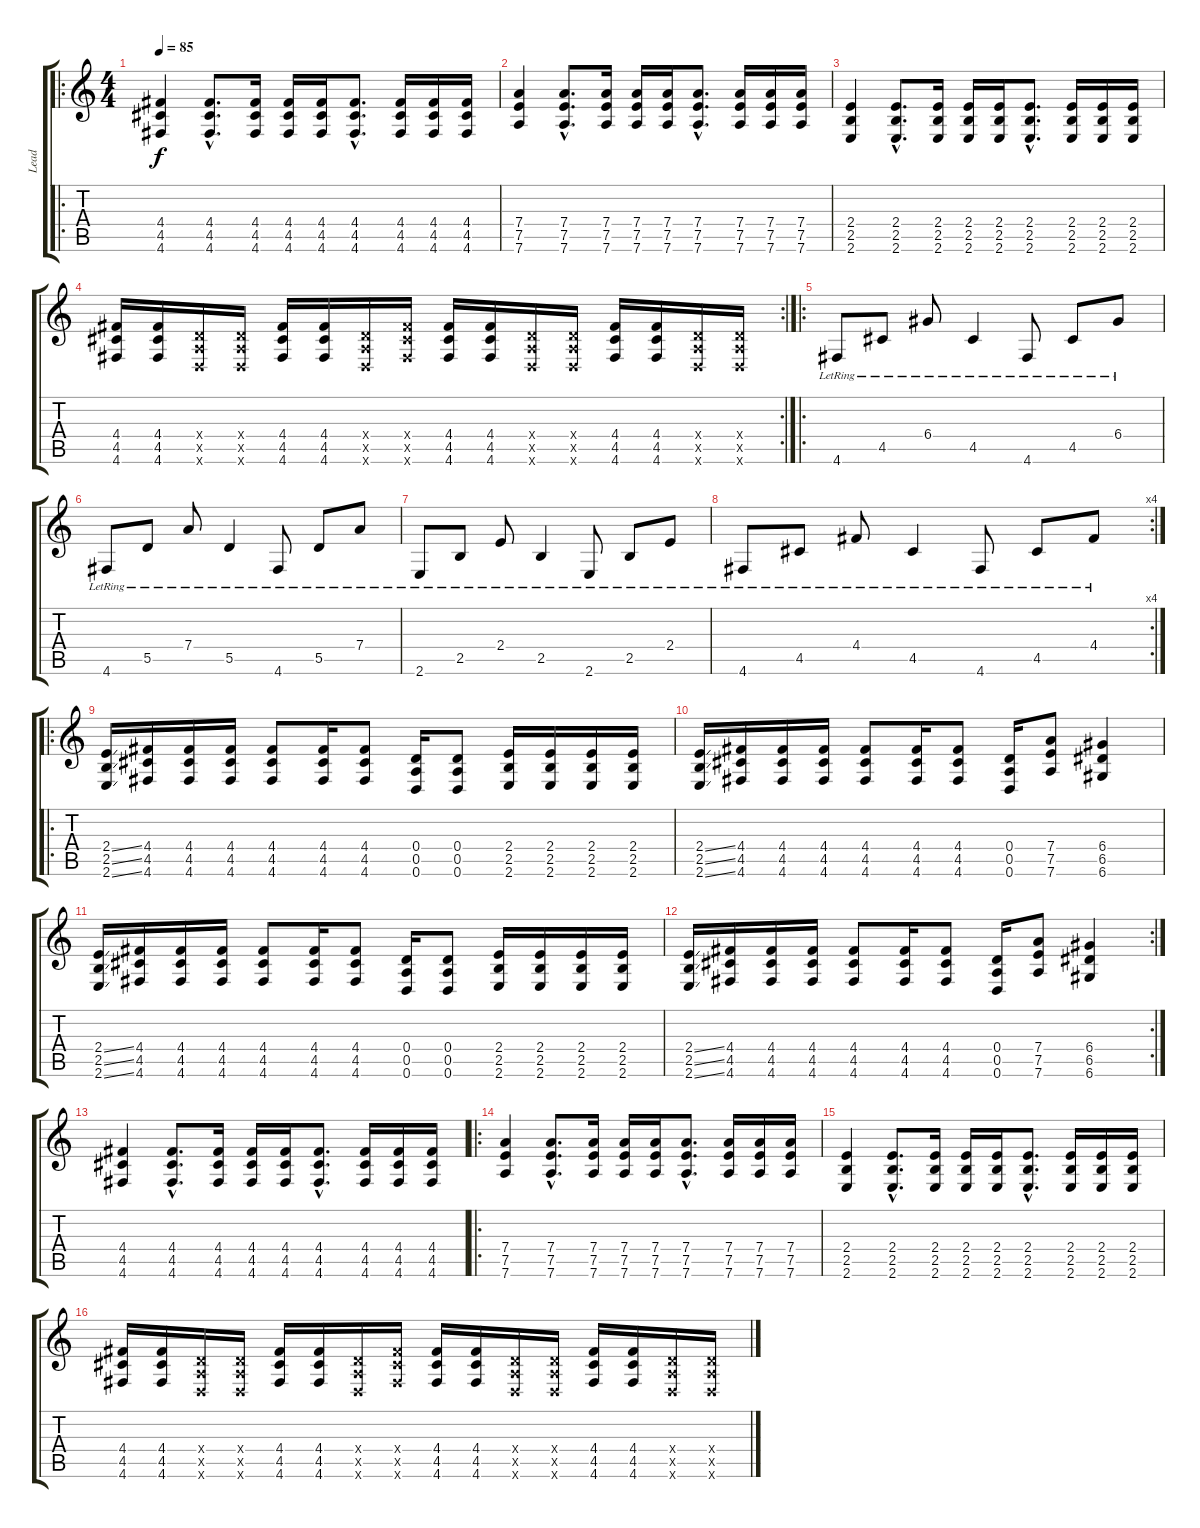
\track ("Lead" "Lead") {instrument electricguitarclean}
\staff {score tabs}
\tuning (E4 B3 G3 D3 A2 D2) {hide}
\ro
\ts (4 4)
\tempo 85
\clef g2
\ks c
(4.4 4.5 4.6).4{dy f instrument distortionguitar} (4.4{hac} 4.5{hac} 4.6{hac}).8{d} (4.4 4.5 4.6).16 (4.4 4.5 4.6).16 (4.4 4.5 4.6).16 (4.4{hac} 4.5{hac} 4.6{hac}).8{d} (4.4 4.5 4.6).16 (4.4 4.5 4.6).16 (4.4 4.5 4.6).16 |
(7.4 7.5 7.6).4{instrument distortionguitar} (7.4{hac} 7.5{hac} 7.6{hac}).8{d} (7.4 7.5 7.6).16 (7.4 7.5 7.6).16 (7.4 7.5 7.6).16 (7.4{hac} 7.5{hac} 7.6{hac}).8{d} (7.4 7.5 7.6).16 (7.4 7.5 7.6).16 (7.4 7.5 7.6).16 |
(2.4 2.5 2.6).4{instrument distortionguitar} (2.4{hac} 2.5{hac} 2.6{hac}).8{d} (2.4 2.5 2.6).16 (2.4 2.5 2.6).16 (2.4 2.5 2.6).16 (2.4{hac} 2.5{hac} 2.6{hac}).8{d} (2.4 2.5 2.6).16 (2.4 2.5 2.6).16 (2.4 2.5 2.6).16 |
\rc 2
(4.4 4.5 4.6).16 (4.4 4.5 4.6).16 (0.4{x} 0.5{x} 0.6{x}).16 (0.4{x} 0.5{x} 0.6{x}).16 (4.4 4.5 4.6).16 (4.4 4.5 4.6).16 (0.4{x} 0.5{x} 0.6{x}).16 (4.4{x} 4.5{x} 4.6{x}).16 (4.4 4.5 4.6).16 (4.4 4.5 4.6).16 (0.4{x} 0.5{x} 0.6{x}).16 (0.4{x} 0.5{x} 0.6{x}).16 (4.4 4.5 4.6).16 (4.4 4.5 4.6).16 (0.4{x} 0.5{x} 0.6{x}).16 (0.4{x} 0.5{x} 0.6{x}).16 |
\ro
4.6{lr}.8{instrument electricguitarclean} 4.5{lr}.8 6.4{lr}.8 4.5{lr}.4 4.6{lr}.8 4.5{lr}.8 6.4{lr}.8 |
4.6{lr}.8 5.5{lr}.8 7.4{lr}.8 5.5{lr}.4 4.6{lr}.8 5.5{lr}.8 7.4{lr}.8 |
2.6{lr}.8 2.5{lr}.8 2.4{lr}.8 2.5{lr}.4 2.6{lr}.8 2.5{lr}.8 2.4{lr}.8 |
\rc 4
4.6{lr}.8 4.5{lr}.8 4.4{lr}.8 4.5{lr}.4 4.6{lr}.8 4.5{lr}.8 4.4{lr}.8 |
\ro
(2.4{ss} 2.5{ss} 2.6{ss}).16{instrument distortionguitar} (4.4 4.5 4.6).16 (4.4 4.5 4.6).16 (4.4 4.5 4.6).16 (4.4 4.5 4.6).8 (4.4 4.5 4.6).16 (4.4 4.5 4.6).8 (0.4 0.5 0.6).16 (0.4 0.5 0.6).8 (2.4 2.5 2.6).16 (2.4 2.5 2.6).16 (2.4 2.5 2.6).16 (2.4 2.5 2.6).16 |
(2.4{ss} 2.5{ss} 2.6{ss}).16{instrument distortionguitar} (4.4 4.5 4.6).16 (4.4 4.5 4.6).16 (4.4 4.5 4.6).16 (4.4 4.5 4.6).8 (4.4 4.5 4.6).16 (4.4 4.5 4.6).8 (0.4 0.5 0.6).16 (7.4 7.5 7.6).8 (6.4 6.5 6.6).4 |
(2.4{ss} 2.5{ss} 2.6{ss}).16{instrument distortionguitar} (4.4 4.5 4.6).16 (4.4 4.5 4.6).16 (4.4 4.5 4.6).16 (4.4 4.5 4.6).8 (4.4 4.5 4.6).16 (4.4 4.5 4.6).8 (0.4 0.5 0.6).16 (0.4 0.5 0.6).8 (2.4 2.5 2.6).16 (2.4 2.5 2.6).16 (2.4 2.5 2.6).16 (2.4 2.5 2.6).16 |
\rc 2
(2.4{ss} 2.5{ss} 2.6{ss}).16{instrument distortionguitar} (4.4 4.5 4.6).16 (4.4 4.5 4.6).16 (4.4 4.5 4.6).16 (4.4 4.5 4.6).8 (4.4 4.5 4.6).16 (4.4 4.5 4.6).8 (0.4 0.5 0.6).16 (7.4 7.5 7.6).8 (6.4 6.5 6.6).4 |
(4.4 4.5 4.6).4{instrument distortionguitar} (4.4{hac} 4.5{hac} 4.6{hac}).8{d} (4.4 4.5 4.6).16 (4.4 4.5 4.6).16 (4.4 4.5 4.6).16 (4.4{hac} 4.5{hac} 4.6{hac}).8{d} (4.4 4.5 4.6).16 (4.4 4.5 4.6).16 (4.4 4.5 4.6).16 |
\ro
(7.4 7.5 7.6).4{instrument distortionguitar} (7.4{hac} 7.5{hac} 7.6{hac}).8{d} (7.4 7.5 7.6).16 (7.4 7.5 7.6).16 (7.4 7.5 7.6).16 (7.4{hac} 7.5{hac} 7.6{hac}).8{d} (7.4 7.5 7.6).16 (7.4 7.5 7.6).16 (7.4 7.5 7.6).16 |
(2.4 2.5 2.6).4{instrument distortionguitar} (2.4{hac} 2.5{hac} 2.6{hac}).8{d} (2.4 2.5 2.6).16 (2.4 2.5 2.6).16 (2.4 2.5 2.6).16 (2.4{hac} 2.5{hac} 2.6{hac}).8{d} (2.4 2.5 2.6).16 (2.4 2.5 2.6).16 (2.4 2.5 2.6).16 |
(4.4 4.5 4.6).16 (4.4 4.5 4.6).16 (0.4{x} 0.5{x} 0.6{x}).16 (0.4{x} 0.5{x} 0.6{x}).16 (4.4 4.5 4.6).16 (4.4 4.5 4.6).16 (0.4{x} 0.5{x} 0.6{x}).16 (4.4{x} 4.5{x} 4.6{x}).16 (4.4 4.5 4.6).16 (4.4 4.5 4.6).16 (0.4{x} 0.5{x} 0.6{x}).16 (0.4{x} 0.5{x} 0.6{x}).16 (4.4 4.5 4.6).16 (4.4 4.5 4.6).16 (0.4{x} 0.5{x} 0.6{x}).16 (0.4{x} 0.5{x} 0.6{x}).16
